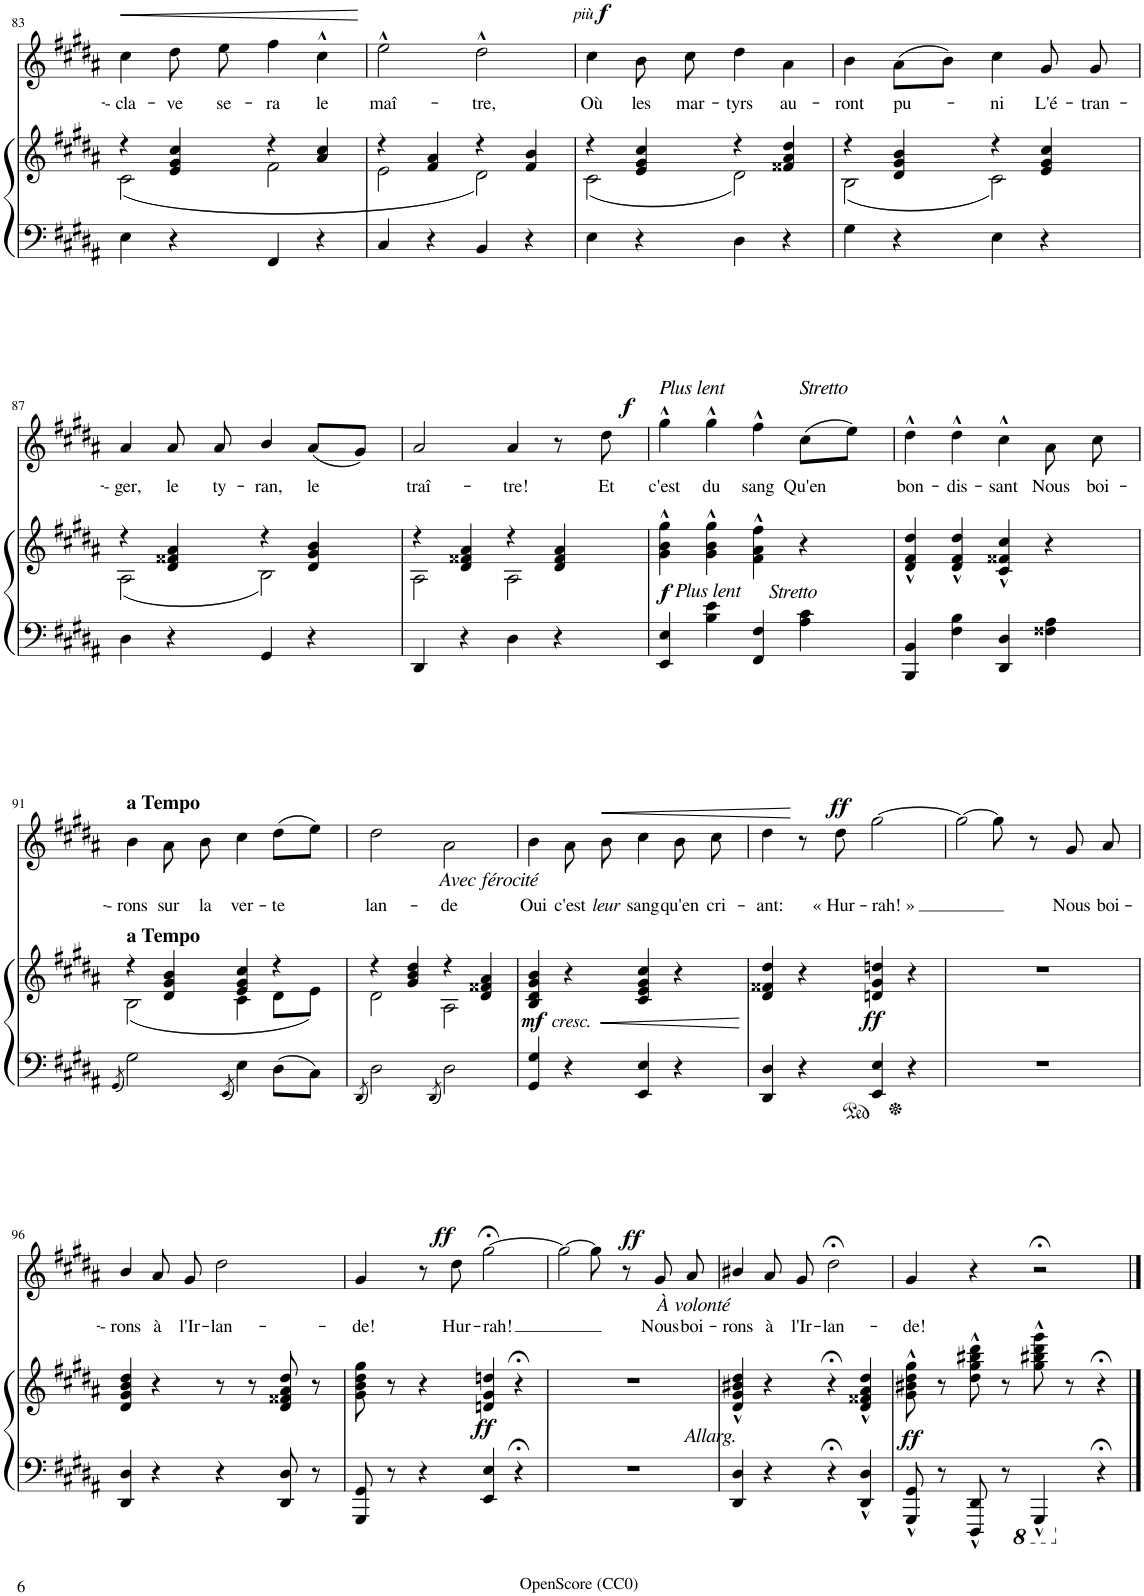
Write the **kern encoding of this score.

**kern	**kern	**dynam	**kern	**text	**dynam
*part2	*part2	*part2	*part1	*part1	*part1
*staff3	*staff2	*staff2/3	*staff1	*staff1	*staff1
*I"Piano	*	*	*I"Oboe	*	*
*I'Pno	*	*	*I'Ob	*	*
!!LO:PB:g=z
*clefF4	*clefG2	*	*clefG2	*	*
*k[f#c#g#d#a#]	*k[f#c#g#d#a#]	*	*k[f#c#g#d#a#]	*	*
*M4/4	*M4/4	*	*M4/4	*	*
*met(c)	*met(c)	*	*met(c)	*	*
=83	=83	=83	=83	=83	=83
*	*^	*	*	*	*
!	!	!	!	!	!LO:LY:b	!LO:HP:b
4E\	4r	(2c#\	.	4cc#\	-- cla-	<
!	!	!	!	!	!LO:LY:b	!
4r	4e/ 4g#/ 4cc#/	.	.	8dd#\	-ve	.
!	!	!	!	!	!LO:LY:b	!
.	.	.	.	8ee\	se-	.
!	!	!	!	!	!LO:LY:b	!
4FF#/	4r	2f#\	.	4ff#\	-ra	.
!	!	!	!	!	!LO:LY:b	!
4r	4a#/ 4cc#/	.	.	4cc#^^\	le	.
*	*v	*v	*	*	*	*
.	.	.	.	.	[
=84	=84	=84	=84	=84	=84
*	*^	*	*	*	*
!	!	!	!	!	!LO:LY:b	!
4C#/	4r	2e\	.	2ee^^\	maî-	.
4r	4f#/ 4a#/	.	.	.	.	.
!	!	!	!	!	!LO:LY:b	!
4BB/	4r	2d#\)	.	2dd#^^\	-tre,	.
4r	4f#/ 4b/	.	.	.	.	.
=85	=85	=85	=85	=85	=85	=85
!	!	!	!	!	!LO:LY:b	!LO:DY:a
!	!	!	!	!	!	!LO:DY:n=1:a
4E\	4r	(2c#\	.	4cc#\	Où	other-dynamics f
!	!	!	!	!	!LO:LY:b	!
4r	4e/ 4g#/ 4cc#/	.	.	8b\	les	.
!	!	!	!	!	!LO:LY:b	!
.	.	.	.	8cc#\	mar-	.
!	!	!	!	!	!LO:LY:b	!
4D#\	4r	2d#\)	.	4dd#\	-tyrs	.
!	!	!	!	!	!LO:LY:b	!
4r	4f##X/ 4a#/ 4dd#/	.	.	4a#\	au-	.
=86	=86	=86	=86	=86	=86	=86
!	!	!	!	!	!LO:LY:b	!
4G#\	4r	(2B\	.	4b\	-ront	.
!	!	!	!	!	!LO:LY:b	!
4r	4d#/ 4g#/ 4b/	.	.	(8a#\L	pu-	.
.	.	.	.	8b\J)	.	.
!	!	!	!	!	!LO:LY:b	!
4E\	4r	2c#\)	.	4cc#\	-ni	.
!	!	!	!	!	!LO:LY:b	!
4r	4e/ 4g#/ 4cc#/	.	.	8g#/	L'é-	.
!	!	!	!	!	!LO:LY:b	!
.	.	.	.	8g#/	-tran-	.
!!LO:LB:g=z
=87	=87	=87	=87	=87	=87	=87
!	!	!	!	!	!LO:LY:b	!
4D#\	4r	(2A#\	.	4a#/	-- ger,	.
!	!	!	!	!	!LO:LY:b	!
4r	4d#/ 4f##X/ 4a#/	.	.	8a#/	le	.
!	!	!	!	!	!LO:LY:b	!
.	.	.	.	8a#/	ty-	.
!	!	!	!	!	!LO:LY:b	!
4GG#/	4r	2B\)	.	4b/	-ran,	.
!	!	!	!	!	!LO:LY:b	!
4r	4d#/ 4g#/ 4b/	.	.	(8a#/L	le	.
.	.	.	.	8g#/J)	.	.
=88	=88	=88	=88	=88	=88	=88
!	!	!	!	!	!LO:LY:b	!
4DD#/	4r	2A#\	.	2a#/	traî-	.
4r	4d#/ 4f##X/ 4a#/	.	.	.	.	.
!	!	!	!	!	!LO:LY:b	!
4D#\	4r	2A#\	.	4a#/	-tre!	.
4r	4d#/ 4f##/ 4a#/	.	.	8r	.	.
!	!	!	!	!	!LO:LY:b	!LO:DY:a
.	.	.	.	8dd#\	Et	f
*	*v	*v	*	*	*	*
=89	=89	=89	=89	=89	=89
!	!	!	!LO:TX:a:i:t=Plus lent	!	!
!	!LO:TX:b:i:t=Plus lent	!	!	!	!
!	!	!LO:DY:b	!	!LO:LY:b	!
4EE/ 4E/	4g#\^^ 4b\^^ 4gg#\^^	f	4gg#^^\	c'est	.
!	!	!	!	!LO:LY:b	!
4B\ 4e\	4g#\^^ 4b\^^ 4gg#\^^	.	4gg#^^\	du	.
!	!	!	!	!LO:LY:b	!
4FF#/ 4F#/	4f#\^^ 4a#\^^ 4ff#\^^	.	4ff#^^\	sang	.
!	!	!	!LO:TX:a:i:t=Stretto	!	!
!	!LO:TX:b:i:t=Stretto	!	!	!	!
!	!	!	!	!LO:LY:b	!
4A#\ 4c#\	4r	.	(8cc#\L	Qu'en	.
.	.	.	8ee\J)	.	.
=90	=90	=90	=90	=90	=90
!	!	!	!	!LO:LY:b	!
4BBB/ 4BB/	4d#/^^ 4f#/^^ 4dd#/^^	.	4dd#^^\	bon-	.
!	!	!	!	!LO:LY:b	!
4F#\ 4B\	4d#/^^ 4f#/^^ 4dd#/^^	.	4dd#^^\	-dis-	.
!	!	!	!	!LO:LY:b	!
4DD#/ 4D#/	4c#/^^ 4f##X/^^ 4cc#/^^	.	4cc#^^\	-sant	.
!	!	!	!	!LO:LY:b	!
4F##X\ 4A#\	4r	.	8a#\	Nous	.
!	!	!	!	!LO:LY:b	!
.	.	.	8cc#\	boi-	.
!!LO:LB:g=z
=91	=91	=91	=91	=91	=91
8qGG#/	.	.	.	.	.
*	*^	*	*	*	*
!	!	!	!	!LO:TX:a:B:t=a Tempo	!	!
!	!LO:TX:a:B:t=a Tempo	!	!	!	!	!
!	!	!	!	!	!LO:LY:b	!
2G#\	4r	(2B\	.	4b\	-- rons	.
!	!	!	!	!	!LO:LY:b	!
.	4d#/ 4g#/ 4b/	.	.	8a#\	sur	.
!	!	!	!	!	!LO:LY:b	!
.	.	.	.	8b\	la	.
8qEE/	.	.	.	.	.	.
!	!	!	!	!	!LO:LY:b	!
4E\	4e/ 4g#/ 4cc#/	4c#\	.	4cc#\	ver-	.
!	!	!	!	!	!LO:LY:b	!
8D#\L	4r	8d#\L	.	(8dd#\L	-te	.
8C#\J	.	8e\J)	.	8ee\J)	.	.
=92	=92	=92	=92	=92	=92	=92
8qDD#/	.	.	.	.	.	.
!	!	!	!	!	!LO:LY:b	!
2D#\	4r	2d#\	.	2dd#\	lan-	.
.	4g#/ 4b/ 4dd#/	.	.	.	.	.
8qDD#/	.	.	.	.	.	.
!	!	!	!	!LO:TX:b:i:t=Avec férocité	!	!
!	!	!	!	!	!LO:LY:b	!
2D#\	4r	2A#\	.	2a#\	-de	.
.	4d#/ 4f##X/ 4a#/	.	.	.	.	.
*	*v	*v	*	*	*	*
=93	=93	=93	=93	=93	=93
!	!LO:TX:b:i:t=cresc.	!	!	!	!
!	!	!LO:HP:b	!	!LO:LY:b	!
!	!	!LO:DY:n=1:b	!	!	!
4GG#/ 4G#/	4B/ 4d#/ 4g#/ 4b/	< mf	4b\	Oui	.
!	!	!	!	!LO:LY:b	!
4r	4r	.	8a#\	c'est	.
!	!	!	!	!LO:LY:b	!LO:HP:b
.	.	.	8b\	leur	<
!	!	!	!	!LO:LY:b	!
4EE/ 4E/	4c#/ 4e/ 4g#/ 4cc#/	.	4cc#\	sang	.
!	!	!	!	!LO:LY:b	!
4r	4r	.	8b\	qu'en	.
!	!	!	!	!LO:LY:b	!
.	.	.	8cc#\	cri-	.
.	.	[	.	.	.
=94	=94	=94	=94	=94	=94
!	!	!	!	!LO:LY:b	!
4DD#/ 4D#/	4d#/ 4f##X/ 4dd#/	.	4dd#\	-ant:	.
4r	4r	.	8r	.	[
!	!	!	!	!LO:LY:b	!LO:DY:a
.	.	.	8dd#\	« Hur-	ff
!	!	!LO:DY:b	!	!LO:LY:b	!
4EE/ 4E/	4dn/ 4g#/ 4ddn/	ff	[2gg#\	-rah! »	.
4r	4r	.	.	.	.
=95	=95	=95	=95	=95	=95
1r	1r	.	2gg#\_	.	.
.	.	.	8gg#\]	.	.
.	.	.	8r	.	.
!	!	!	!	!LO:LY:b	!
.	.	.	8g#/	Nous	.
!	!	!	!	!LO:LY:b	!
.	.	.	8a#/	boi-	.
!!LO:LB:g=z
=96	=96	=96	=96	=96	=96
!	!	!	!	!LO:LY:b	!
4DD#/ 4D#/	4d#/ 4g#/ 4b/ 4dd#/	.	4b/	-- rons	.
!	!	!	!	!LO:LY:b	!
4r	4r	.	8a#/	à	.
!	!	!	!	!LO:LY:b	!
.	.	.	8g#/	l'Ir-	.
!	!	!	!	!LO:LY:b	!
4r	8r	.	2dd#\	-lan-	.
.	8r	.	.	.	.
8DD#/ 8D#/	8d#/ 8f##X/ 8a#/ 8dd#/	.	.	.	.
8r	8r	.	.	.	.
=97	=97	=97	=97	=97	=97
!	!	!	!	!LO:LY:b	!
8GGG#/ 8GG#/	8g#\ 8b\ 8dd#\ 8gg#\	.	4g#/	-de!	.
8r	8r	.	.	.	.
4r	4r	.	8r	.	.
!	!	!	!	!LO:LY:b	!LO:DY:a
.	.	.	8dd#\	Hur-	ff
!	!	!LO:DY:b	!	!LO:LY:b	!
4EE/ 4E/	4dn/ 4g#/ 4ddn/	ff	[2gg#;<\	-rah!	.
4r;<	4r;<	.	.	.	.
=98	=98	=98	=98	=98	=98
1r	1r	.	2gg#\_	.	.
.	.	.	8gg#\]	.	.
.	.	.	8r	.	.
!	!	!	!LO:TX:b:i:t=À volonté	!	!
!	!	!	!	!LO:LY:b	!LO:DY:a
.	.	.	8g#/	Nous	ff
!	!	!	!	!LO:LY:b	!
.	.	.	8a#/	boi-	.
=99	=99	=99	=99	=99	=99
!	!LO:TX:b:i:t=Allarg.	!	!	!	!
!	!	!	!	!LO:LY:b	!
4DD#/ 4D#/	4d#/^^ 4g#/^^ 4b#X/^^ 4dd#/^^	.	4b#X/	-rons	.
!	!	!	!	!LO:LY:b	!
4r	4r	.	8a#/	à	.
!	!	!	!	!LO:LY:b	!
.	.	.	8g#/	l'Ir-	.
!	!	!	!	!LO:LY:b	!
4r;<	4r;<	.	2dd#;<\	-lan-	.
4DD#/^^ 4D#/^^	4d#/^^ 4f##X/^^ 4a#/^^ 4dd#/^^	.	.	.	.
=100	=100	=100	=100	=100	=100
!	!	!LO:DY:b	!	!LO:LY:b	!
8GGG#/^^ 8GG#/^^	8g#\^^ 8b#X\^^ 8dd#\^^ 8gg#\^^	ff	4g#/	-de!	.
8r	8r	.	.	.	.
8DDD#/^^ 8DD#/^^	8dd#\^^ 8gg#\^^ 8bb#X\^^ 8ddd#\^^	.	4r	.	.
8r	8r	.	.	.	.
*8ba	*	*	*	*	*
4GGGG#^^/	8gg#\^^ 8bb#X\^^ 8ddd#\^^ 8ggg#\^^	.	2r;<	.	.
.	8r	.	.	.	.
*X8ba	*	*	*	*	*
4r;<	4r;<	.	.	.	.
==	==	==	==	==	==
*-	*-	*-	*-	*-	*-
